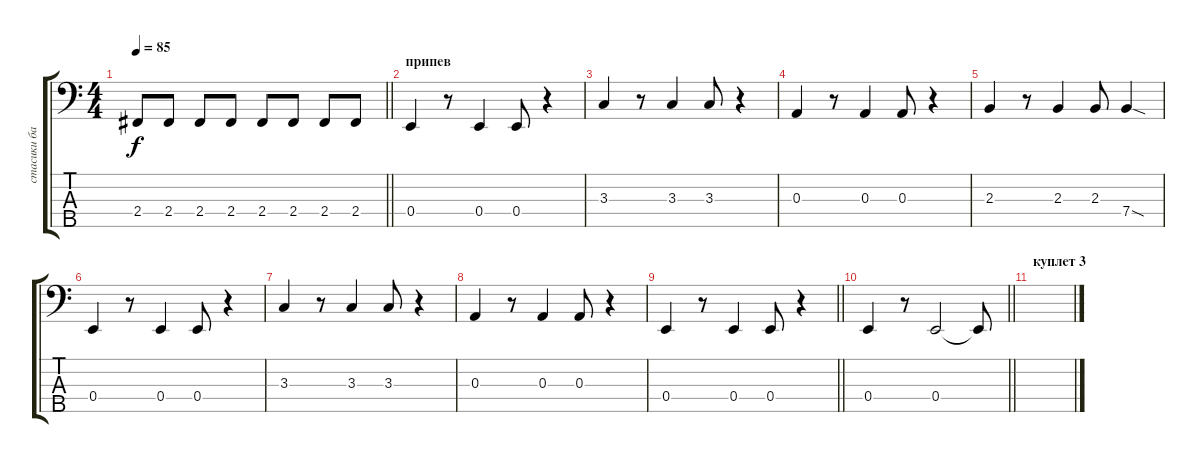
\track ("стасики бас v1.0" "стасики ба") {mute instrument electricbassfinger}
\staff {score tabs}
\tuning (G2 D2 A1 E1 B0) {hide}
\ts (4 4)
\tempo 85
\clef f4
\barLineRight lightlight
\ks c
2.4.8{dy f} 2.4.8 2.4.8 2.4.8 2.4.8 2.4.8 2.4.8 2.4.8 |
\section ("" "припев")
0.4.4 r.8 0.4.4 0.4.8 r.4 |
3.3.4 r.8 3.3.4 3.3.8 r.4 |
0.3.4 r.8 0.3.4 0.3.8 r.4 |
2.3.4 r.8 2.3.4 2.3.8 7.4{sod}.4 |
0.4.4 r.8 0.4.4 0.4.8 r.4 |
3.3.4 r.8 3.3.4 3.3.8 r.4 |
0.3.4 r.8 0.3.4 0.3.8 r.4 |
\barLineRight lightlight
0.4.4 r.8 0.4.4 0.4.8 r.4 |
\barLineRight lightlight
0.4.4 r.8 0.4.2 0.4{t}.8 |
\section ("" "куплет 3")
